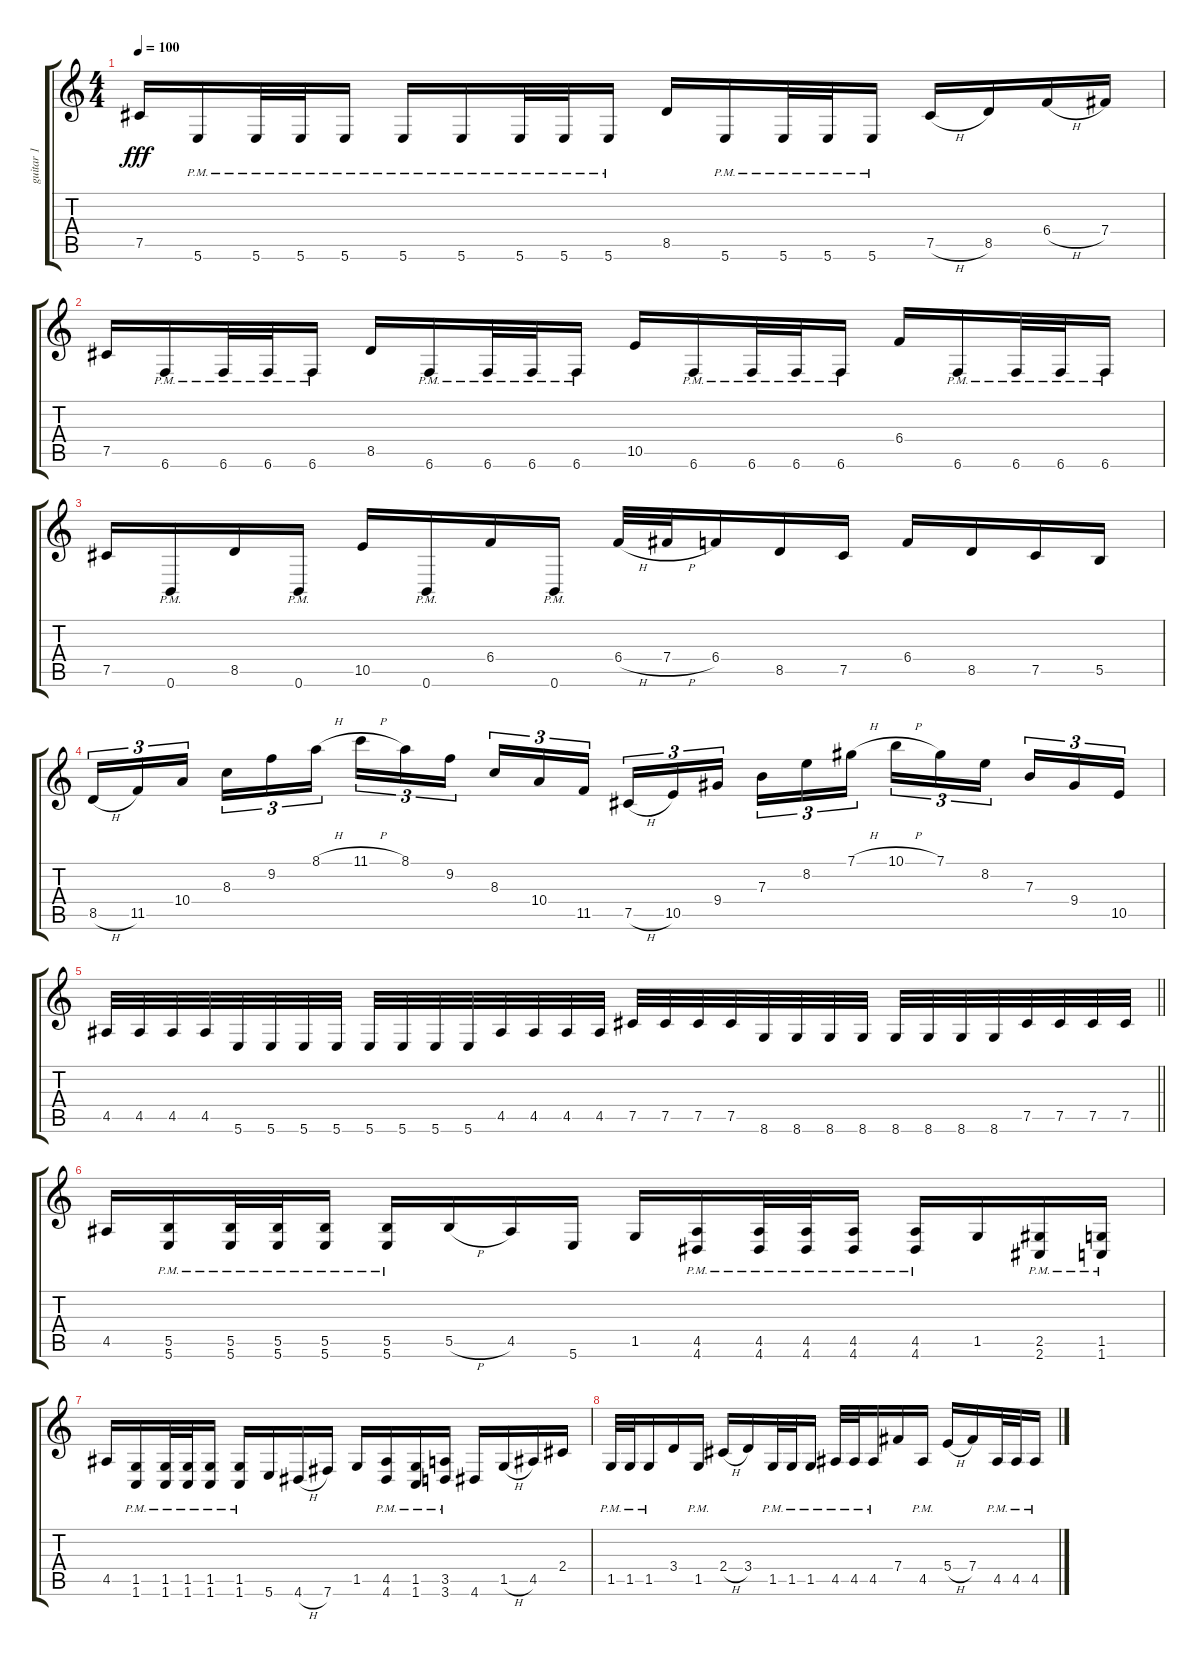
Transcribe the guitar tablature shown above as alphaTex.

\track ("guitar 1" "guitar 1") {instrument distortionguitar}
\staff {score tabs}
\tuning (Db4 Ab3 E3 B2 Gb2 B1) {hide}
\ts (4 4)
\tempo 100
\clef g2
\ks c
7.5.16{dy fff} 5.6{pm}.16 5.6{pm}.32 5.6{pm}.32 5.6{pm}.16 5.6{pm}.16 5.6{pm}.16 5.6{pm}.32 5.6{pm}.32 5.6{pm}.16 8.5.16 5.6{pm}.16 5.6{pm}.32 5.6{pm}.32 5.6{pm}.16 7.5{h}.16 8.5.16 6.4{h}.16 7.4.16 |
7.5.16 6.6{pm}.16 6.6{pm}.32 6.6{pm}.32 6.6{pm}.16 8.5.16 6.6{pm}.16 6.6{pm}.32 6.6{pm}.32 6.6{pm}.16 10.5.16 6.6{pm}.16 6.6{pm}.32 6.6{pm}.32 6.6{pm}.16 6.4.16 6.6{pm}.16 6.6{pm}.32 6.6{pm}.32 6.6{pm}.16 |
7.5.16 0.6{pm}.16 8.5.16 0.6{pm}.16 10.5.16 0.6{pm}.16 6.4.16 0.6{pm}.16 6.4{h}.32 7.4{h}.32 6.4.16 8.5.16 7.5.16 6.4.16 8.5.16 7.5.16 5.5.16 |
8.5{h}.16{tu (3 2)} 11.5.16{tu (3 2)} 10.4.16{tu (3 2) beam splitsecondary} 8.3.16{tu (3 2)} 9.2.16{tu (3 2)} 8.1{h}.16{tu (3 2)} 11.1{h}.16{tu (3 2)} 8.1.16{tu (3 2)} 9.2.16{tu (3 2) beam splitsecondary} 8.3.16{tu (3 2)} 10.4.16{tu (3 2)} 11.5.16{tu (3 2)} 7.5{h}.16{tu (3 2)} 10.5.16{tu (3 2)} 9.4.16{tu (3 2) beam splitsecondary} 7.3.16{tu (3 2)} 8.2.16{tu (3 2)} 7.1{h}.16{tu (3 2)} 10.1{h}.16{tu (3 2)} 7.1.16{tu (3 2)} 8.2.16{tu (3 2) beam splitsecondary} 7.3.16{tu (3 2)} 9.4.16{tu (3 2)} 10.5.16{tu (3 2)} |
\barLineRight lightlight
4.5.32 4.5.32 4.5.32 4.5.32 5.6.32 5.6.32 5.6.32 5.6.32 5.6.32 5.6.32 5.6.32 5.6.32 4.5.32 4.5.32 4.5.32 4.5.32 7.5.32 7.5.32 7.5.32 7.5.32 8.6.32 8.6.32 8.6.32 8.6.32 8.6.32 8.6.32 8.6.32 8.6.32 7.5.32 7.5.32 7.5.32 7.5.32 |
\section ("" "")
4.5.16 (5.5{pm} 5.6{pm}).16 (5.5{pm} 5.6{pm}).32 (5.5{pm} 5.6{pm}).32 (5.5{pm} 5.6{pm}).16 (5.5{pm} 5.6{pm}).16 5.5{h}.16 4.5.16 5.6.16 1.5.16 (4.5{pm} 4.6{pm}).16 (4.5{pm} 4.6{pm}).32 (4.5{pm} 4.6{pm}).32 (4.5{pm} 4.6{pm}).16 (4.5{pm} 4.6{pm}).16 1.5.16 (2.5{pm} 2.6{pm}).16 (1.5{pm} 1.6{pm}).16 |
4.5.16 (1.5{pm} 1.6{pm}).16 (1.5{pm} 1.6{pm}).32 (1.5{pm} 1.6{pm}).32 (1.5{pm} 1.6{pm}).16 (1.5{pm} 1.6{pm}).16 5.6.16 4.6{h}.16 7.6.16 1.5.16 (4.5{pm} 4.6{pm}).16 (1.5{pm} 1.6{pm}).16 (3.5{pm} 3.6{pm}).16 4.6.16 1.5{h}.16 4.5.16 2.4.16 |
1.5{pm}.32 1.5{pm}.32 1.5{pm}.16 3.4.16 1.5{pm}.16 2.4{h}.16 3.4.16 1.5{pm}.32 1.5{pm}.32 1.5{pm}.16 4.5{pm}.32 4.5{pm}.32 4.5{pm}.16 7.4.16 4.5{pm}.16 5.4{h}.16 7.4.16 4.5{pm}.32 4.5{pm}.32 4.5{pm}.16
